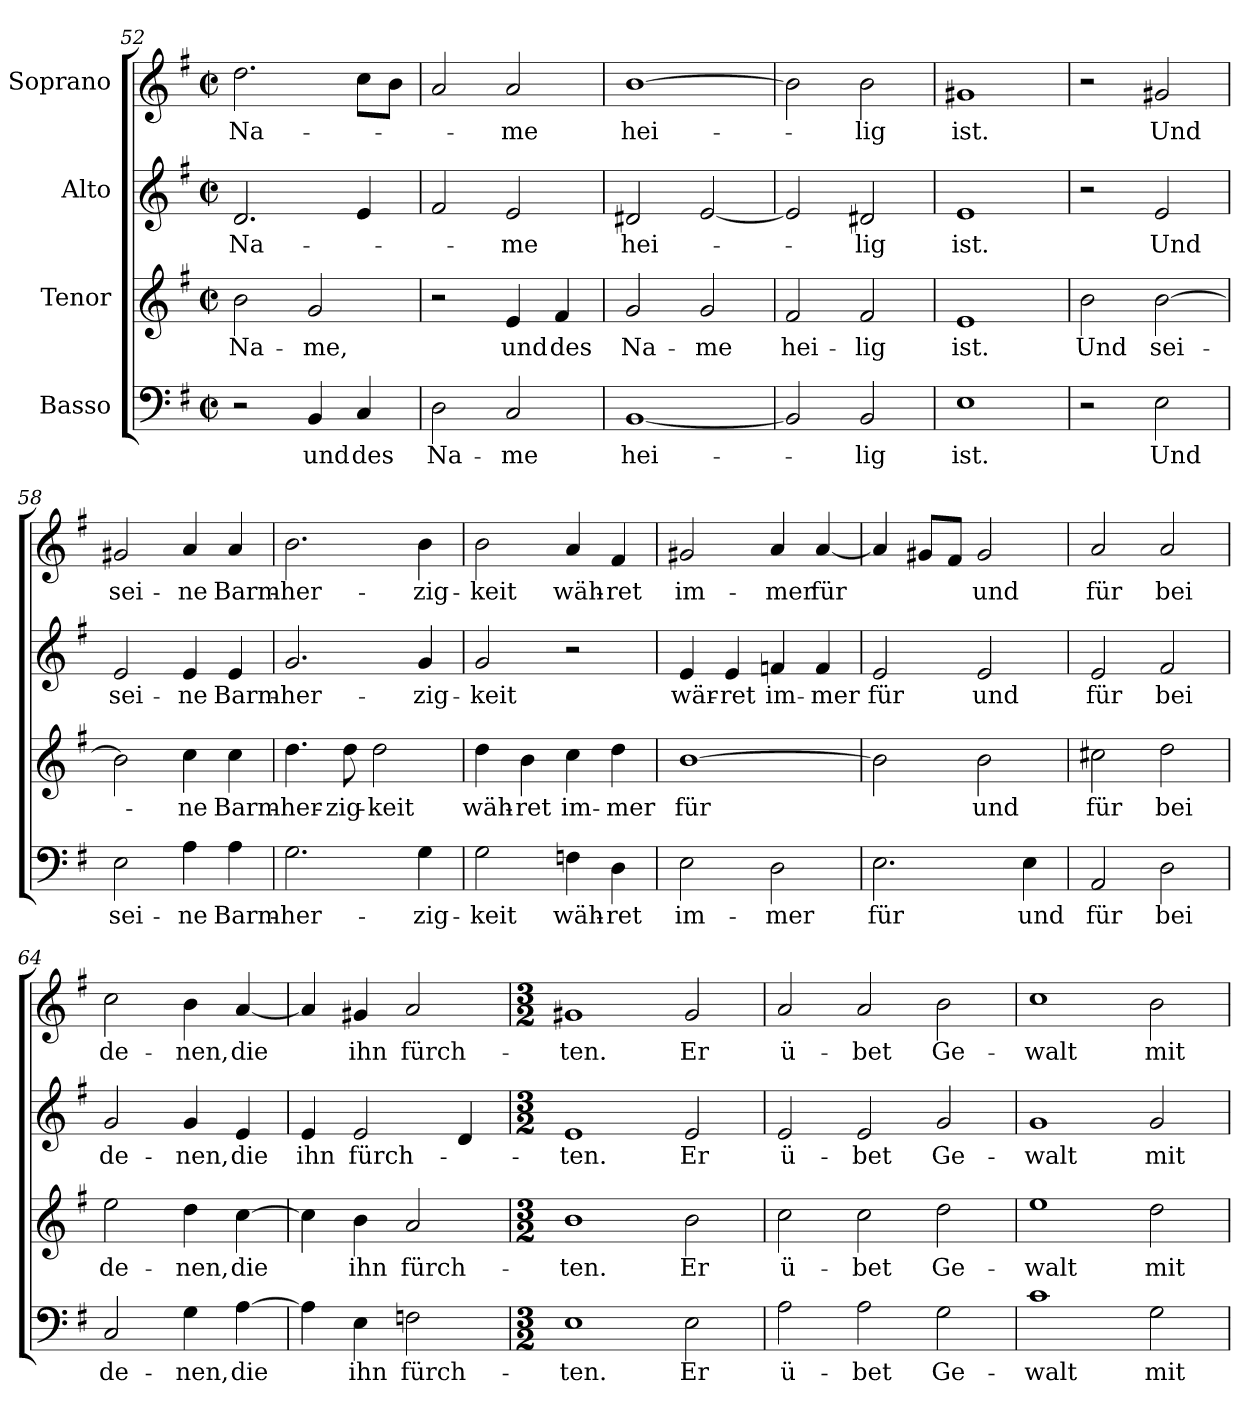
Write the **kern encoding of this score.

**kern	**text	**kern	**text	**kern	**text	**kern	**text
*part4	*part4	*part3	*part3	*part2	*part2	*part1	*part1
*staff4	*staff4	*staff3	*staff3	*staff2	*staff2	*staff1	*staff1
*I"Basso	*	*I"Tenor	*	*I"Alto	*	*I"Soprano	*
*clefF4	*	*clefG2	*	*clefG2	*	*clefG2	*
*	*	*ITrd7c12	*	*	*	*	*
*k[f#]	*	*k[f#]	*	*k[f#]	*	*k[f#]	*
*G:	*	*G:	*	*G:	*	*G:	*
*M2/2	*	*M2/2	*	*M2/2	*	*M2/2	*
*met(c|)	*	*met(c|)	*	*met(c|)	*	*met(c|)	*
=52	=52	=52	=52	=52	=52	=52	=52
!	!	!	!LO:LY:b	!	!LO:LY:b	!	!LO:LY:b
2r	.	2B\	Na-	2.d/	Na-	2.dd\	Na-
!	!LO:LY:b	!	!LO:LY:b	!	!	!	!
4BB/	und	2G/	-me,	.	.	.	.
!	!LO:LY:b	!	!	!	!	!	!
4C/	des	.	.	4e/	.	8cc\L	.
.	.	.	.	.	.	8b\J	.
=53	=53	=53	=53	=53	=53	=53	=53
!	!LO:LY:b	!	!	!	!	!	!
2D\	Na-	2r	.	2f#/	.	2a/	.
!	!LO:LY:b	!	!LO:LY:b	!	!LO:LY:b	!	!LO:LY:b
2C/	-me	4E/	und	2e/	-me	2a/	-me
!	!	!	!LO:LY:b	!	!	!	!
.	.	4F#/	des	.	.	.	.
=54	=54	=54	=54	=54	=54	=54	=54
!	!LO:LY:b	!	!LO:LY:b	!	!LO:LY:b	!	!LO:LY:b
[1BB	hei-	2G/	Na-	2d#X/	hei-	[1b	hei-
!	!	!	!LO:LY:b	!	!	!	!
.	.	2G/	-me	[2e/	.	.	.
=55	=55	=55	=55	=55	=55	=55	=55
!	!	!	!LO:LY:b	!	!	!	!
2BB/]	.	2F#/	hei-	2e/]	.	2b\]	.
!	!LO:LY:b	!	!LO:LY:b	!	!LO:LY:b	!	!LO:LY:b
2BB/	-lig	2F#/	-lig	2d#X/	-lig	2b\	-lig
!!LO:LB:g=z
=56	=56	=56	=56	=56	=56	=56	=56
!	!LO:LY:b	!	!LO:LY:b	!	!LO:LY:b	!	!LO:LY:b
1E	ist.	1E	ist.	1e	ist.	1g#X	ist.
=57	=57	=57	=57	=57	=57	=57	=57
!	!	!	!LO:LY:b	!	!	!	!
2r	.	2B\	Und	2r	.	2r	.
!	!LO:LY:b	!	!LO:LY:b	!	!LO:LY:b	!	!LO:LY:b
2E\	Und	[2B\	sei-	2e/	Und	2g#X/	Und
=58	=58	=58	=58	=58	=58	=58	=58
!	!LO:LY:b	!	!	!	!LO:LY:b	!	!LO:LY:b
2E\	sei-	2B\]	.	2e/	sei-	2g#X/	sei-
!	!LO:LY:b	!	!LO:LY:b	!	!LO:LY:b	!	!LO:LY:b
4A\	-ne	4c\	-ne	4e/	-ne	4a/	-ne
!	!LO:LY:b	!	!LO:LY:b	!	!LO:LY:b	!	!LO:LY:b
4A\	Barm-	4c\	Barm-	4e/	Barm-	4a/	Barm-
=59	=59	=59	=59	=59	=59	=59	=59
!	!LO:LY:b	!	!LO:LY:b	!	!LO:LY:b	!	!LO:LY:b
2.G\	-her-	4.d\	-her-	2.g/	-her-	2.b\	-her-
!	!	!	!LO:LY:b	!	!	!	!
.	.	8d\	-zig-	.	.	.	.
!	!	!	!LO:LY:b	!	!	!	!
.	.	2d\	-keit	.	.	.	.
!	!LO:LY:b	!	!	!	!LO:LY:b	!	!LO:LY:b
4G\	-zig-	.	.	4g/	-zig-	4b\	-zig-
=60	=60	=60	=60	=60	=60	=60	=60
!	!LO:LY:b	!	!LO:LY:b	!	!LO:LY:b	!	!LO:LY:b
2G\	-keit	4d\	wäh-	2g/	-keit	2b\	-keit
!	!	!	!LO:LY:b	!	!	!	!
.	.	4B\	-ret	.	.	.	.
!	!LO:LY:b	!	!LO:LY:b	!	!	!	!LO:LY:b
4Fn\	wäh-	4c\	im-	2r	.	4a/	wäh-
!	!LO:LY:b	!	!LO:LY:b	!	!	!	!LO:LY:b
4D\	-ret	4d\	-mer	.	.	4f#/	-ret
=61	=61	=61	=61	=61	=61	=61	=61
!	!LO:LY:b	!	!LO:LY:b	!	!LO:LY:b	!	!LO:LY:b
2E\	im-	[1B	für	4e/	wär-	2g#X/	im-
!	!	!	!	!	!LO:LY:b	!	!
.	.	.	.	4e/	-ret	.	.
!	!LO:LY:b	!	!	!	!LO:LY:b	!	!LO:LY:b
2D\	-mer	.	.	4fn/	im-	4a/	-mer
!	!	!	!	!	!LO:LY:b	!	!LO:LY:b
.	.	.	.	4f/	-mer	[4a/	für
!!LO:PB:g=z
=62	=62	=62	=62	=62	=62	=62	=62
!	!LO:LY:b	!	!	!	!LO:LY:b	!	!
2.E\	für	2B\]	.	2e/	für	4a/]	.
.	.	.	.	.	.	8g#X/L	.
.	.	.	.	.	.	8f#/J	.
!	!	!	!LO:LY:b	!	!LO:LY:b	!	!LO:LY:b
.	.	2B\	und	2e/	und	2g#/	und
!	!LO:LY:b	!	!	!	!	!	!
4E\	und	.	.	.	.	.	.
=63	=63	=63	=63	=63	=63	=63	=63
!	!LO:LY:b	!	!LO:LY:b	!	!LO:LY:b	!	!LO:LY:b
2AA/	für	2c#X\	für	2e/	für	2a/	für
!	!LO:LY:b	!	!LO:LY:b	!	!LO:LY:b	!	!LO:LY:b
2D\	bei	2d\	bei	2f#/	bei	2a/	bei
=64	=64	=64	=64	=64	=64	=64	=64
!	!LO:LY:b	!	!LO:LY:b	!	!LO:LY:b	!	!LO:LY:b
2C/	de-	2e\	de-	2g/	de-	2cc\	de-
!	!LO:LY:b	!	!LO:LY:b	!	!LO:LY:b	!	!LO:LY:b
4G\	-nen,	4d\	-nen,	4g/	-nen,	4b\	-nen,
!	!LO:LY:b	!	!LO:LY:b	!	!LO:LY:b	!	!LO:LY:b
[4A\	die	[4c\	die	4e/	die	[4a/	die
=65	=65	=65	=65	=65	=65	=65	=65
!	!	!	!	!	!LO:LY:b	!	!
4A\]	.	4c\]	.	4e/	ihn	4a/]	.
!	!LO:LY:b	!	!LO:LY:b	!	!LO:LY:b	!	!LO:LY:b
4E\	ihn	4B\	ihn	2e/	fürch-	4g#X/	ihn
!	!LO:LY:b	!	!LO:LY:b	!	!	!	!LO:LY:b
2Fn\	fürch-	2A/	fürch-	.	.	2a/	fürch-
.	.	.	.	4d/	.	.	.
=66	=66	=66	=66	=66	=66	=66	=66
*M3/2	*	*M3/2	*	*M3/2	*	*M3/2	*
!	!LO:LY:b	!	!LO:LY:b	!	!LO:LY:b	!	!LO:LY:b
1E	-ten.	1B	-ten.	1e	-ten.	1g#X	-ten.
!	!LO:LY:b	!	!LO:LY:b	!	!LO:LY:b	!	!LO:LY:b
2E\	Er	2B\	Er	2e/	Er	2g#/	Er
!!LO:LB:g=z
=67	=67	=67	=67	=67	=67	=67	=67
!	!LO:LY:b	!	!LO:LY:b	!	!LO:LY:b	!	!LO:LY:b
2A\	ü-	2c\	ü-	2e/	ü-	2a/	ü-
!	!LO:LY:b	!	!LO:LY:b	!	!LO:LY:b	!	!LO:LY:b
2A\	-bet	2c\	-bet	2e/	-bet	2a/	-bet
!	!LO:LY:b	!	!LO:LY:b	!	!LO:LY:b	!	!LO:LY:b
2G\	Ge-	2d\	Ge-	2g/	Ge-	2b\	Ge-
=68	=68	=68	=68	=68	=68	=68	=68
!	!LO:LY:b	!	!LO:LY:b	!	!LO:LY:b	!	!LO:LY:b
1c	-walt	1e	-walt	1g	-walt	1cc	-walt
!	!LO:LY:b	!	!LO:LY:b	!	!LO:LY:b	!	!LO:LY:b
2G\	mit	2d\	mit	2g/	mit	2b\	mit
=	=	=	=	=	=	=	=
*-	*-	*-	*-	*-	*-	*-	*-
